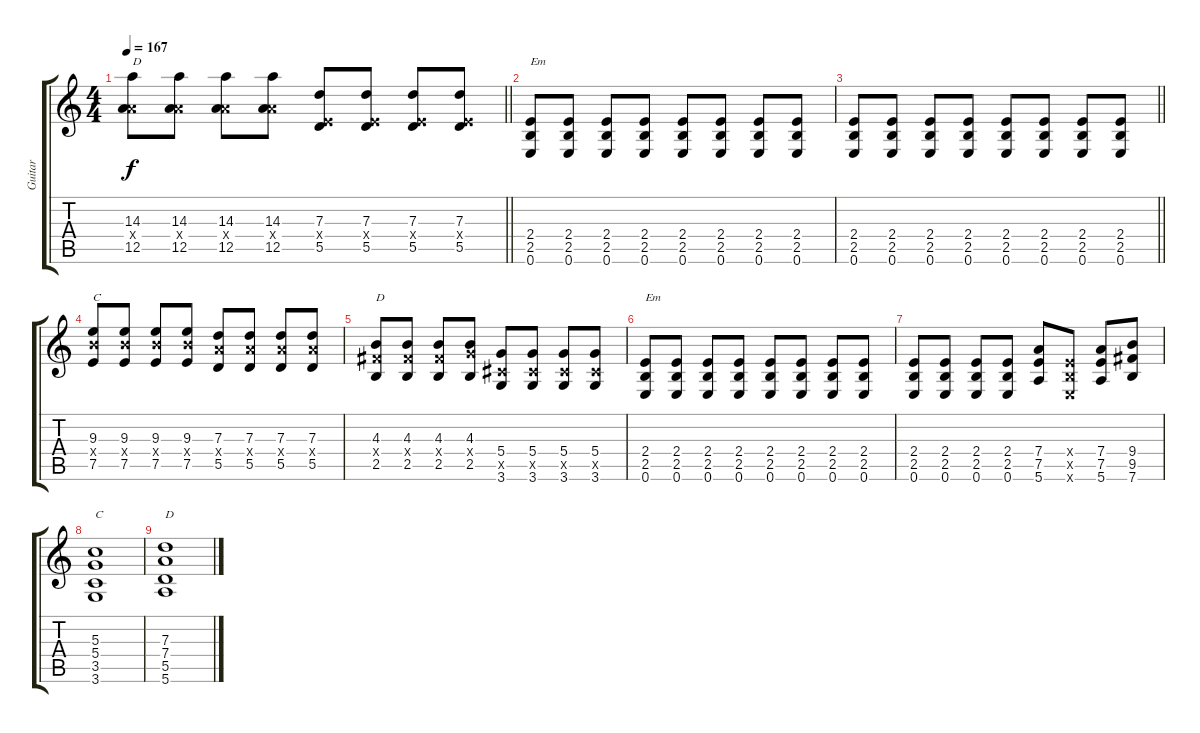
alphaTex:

\track ("Guitar" "Guitar") {instrument overdrivenguitar}
\staff {score tabs}
\tuning (E4 B3 G3 D3 A2 E2) {hide}
\ts (4 4)
\tempo 167
\clef g2
\barLineRight lightlight
\ks c
(14.3 7.4{x} 12.5).8{txt "D" dy f} (14.3 7.4{x} 12.5).8 (14.3 7.4{x} 12.5).8 (14.3 7.4{x} 12.5).8 (7.3 2.4{x} 5.5).8 (7.3 2.4{x} 5.5).8 (7.3 2.4{x} 5.5).8 (7.3 2.4{x} 5.5).8 |
(2.4 2.5 0.6).8{txt "Em" instrument overdrivenguitar} (2.4 2.5 0.6).8 (2.4 2.5 0.6).8 (2.4 2.5 0.6).8 (2.4 2.5 0.6).8 (2.4 2.5 0.6).8 (2.4 2.5 0.6).8 (2.4 2.5 0.6).8 |
\barLineRight lightlight
(2.4 2.5 0.6).8 (2.4 2.5 0.6).8 (2.4 2.5 0.6).8 (2.4 2.5 0.6).8 (2.4 2.5 0.6).8 (2.4 2.5 0.6).8 (2.4 2.5 0.6).8 (2.4 2.5 0.6).8 |
(9.3 9.4{x} 7.5).8{txt "C" instrument distortionguitar} (9.3 9.4{x} 7.5).8 (9.3 9.4{x} 7.5).8 (9.3 9.4{x} 7.5).8 (7.3 7.4{x} 5.5).8 (7.3 7.4{x} 5.5).8 (7.3 7.4{x} 5.5).8 (7.3 7.4{x} 5.5).8 |
(4.3 4.4{x} 2.5).8{txt "D"} (4.3 4.4{x} 2.5).8 (4.3 4.4{x} 2.5).8 (4.3 5.4{x} 2.5).8 (5.4 4.5{x} 3.6).8 (5.4 4.5{x} 3.6).8 (5.4 4.5{x} 3.6).8 (5.4 4.5{x} 3.6).8 |
(2.4 2.5 0.6).8{txt "Em" instrument overdrivenguitar} (2.4 2.5 0.6).8 (2.4 2.5 0.6).8 (2.4 2.5 0.6).8 (2.4 2.5 0.6).8 (2.4 2.5 0.6).8 (2.4 2.5 0.6).8 (2.4 2.5 0.6).8 |
(2.4 2.5 0.6).8 (2.4 2.5 0.6).8 (2.4 2.5 0.6).8 (2.4 2.5 0.6).8 (7.4 7.5 5.6).8 (2.4{x} 2.5{x} 0.6{x}).8 (7.4 7.5 5.6).8 (9.4 9.5 7.6).8 |
(5.3 5.4 3.5 3.6).1{txt "C"} |
(7.3 7.4 5.5 5.6).1{txt "D"}
